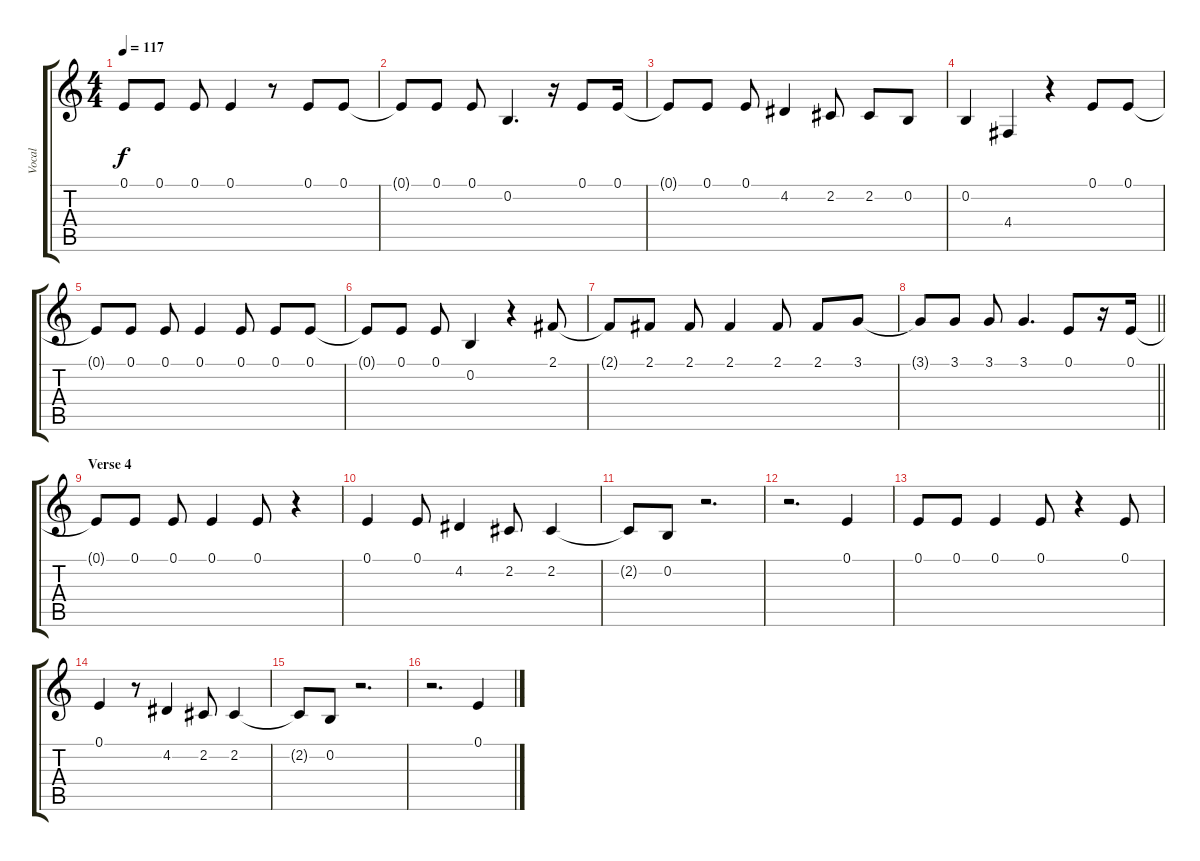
\track ("Vocal" "Vocal") {instrument harmonica}
\staff {score tabs}
\tuning (E4 B3 G3 D3 A2 E2) {hide}
\ts (4 4)
\tempo 117
\clef g2
\ks c
0.1.8{dy f} 0.1.8 0.1.8 0.1.4 r.8 0.1.8 0.1.8 |
0.1{t}.8 0.1.8 0.1.8 0.2.4{d} r.16 0.1.8 0.1.16 |
0.1{t}.8 0.1.8 0.1.8 4.2.4 2.2.8 2.2.8 0.2.8 |
0.2.4 4.4.4 r.4 0.1.8 0.1.8 |
0.1{t}.8 0.1.8 0.1.8 0.1.4 0.1.8 0.1.8 0.1.8 |
0.1{t}.8 0.1.8 0.1.8 0.2.4 r.4 2.1.8 |
2.1{t}.8 2.1.8 2.1.8 2.1.4 2.1.8 2.1.8 3.1.8 |
\barLineRight lightlight
3.1{t}.8 3.1.8 3.1.8 3.1.4{d} 0.1.8 r.16 0.1.16 |
\section ("" "Verse 4")
0.1{t}.8 0.1.8 0.1.8 0.1.4 0.1.8 r.4 |
0.1.4 0.1.8 4.2.4 2.2.8 2.2.4 |
2.2{t}.8 0.2.8 r.2{d} |
r.2{d} 0.1.4 |
0.1.8 0.1.8 0.1.4 0.1.8 r.4 0.1.8 |
0.1.4 r.8 4.2.4 2.2.8 2.2.4 |
2.2{t}.8 0.2.8 r.2{d} |
r.2{d} 0.1.4
